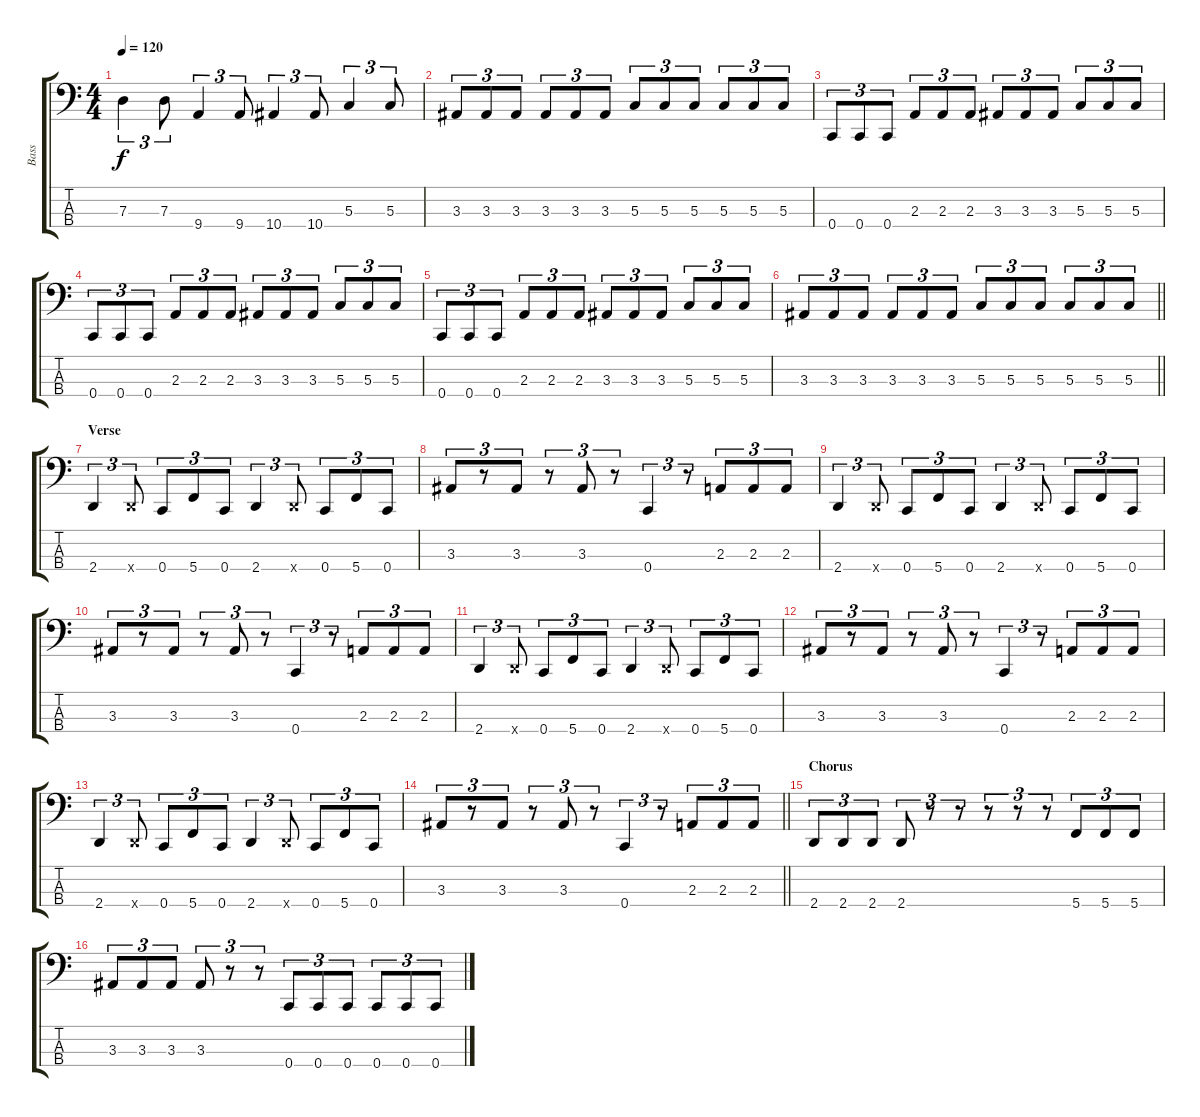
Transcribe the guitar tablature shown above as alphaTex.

\track ("Bass" "Bass") {instrument electricbassfinger}
\staff {score tabs}
\tuning (F2 C2 G1 C1) {hide}
\ts (4 4)
\tempo 120
\clef f4
\ks c
7.3.4{tu (3 2) dy f} 7.3.8{tu (3 2)} 9.4.4{tu (3 2)} 9.4.8{tu (3 2)} 10.4.4{tu (3 2)} 10.4.8{tu (3 2)} 5.3.4{tu (3 2)} 5.3.8{tu (3 2)} |
3.3.8{tu (3 2)} 3.3.8{tu (3 2)} 3.3.8{tu (3 2)} 3.3.8{tu (3 2)} 3.3.8{tu (3 2)} 3.3.8{tu (3 2)} 5.3.8{tu (3 2)} 5.3.8{tu (3 2)} 5.3.8{tu (3 2)} 5.3.8{tu (3 2)} 5.3.8{tu (3 2)} 5.3.8{tu (3 2)} |
0.4.8{tu (3 2)} 0.4.8{tu (3 2)} 0.4.8{tu (3 2)} 2.3.8{tu (3 2)} 2.3.8{tu (3 2)} 2.3.8{tu (3 2)} 3.3.8{tu (3 2)} 3.3.8{tu (3 2)} 3.3.8{tu (3 2)} 5.3.8{tu (3 2)} 5.3.8{tu (3 2)} 5.3.8{tu (3 2)} |
0.4.8{tu (3 2)} 0.4.8{tu (3 2)} 0.4.8{tu (3 2)} 2.3.8{tu (3 2)} 2.3.8{tu (3 2)} 2.3.8{tu (3 2)} 3.3.8{tu (3 2)} 3.3.8{tu (3 2)} 3.3.8{tu (3 2)} 5.3.8{tu (3 2)} 5.3.8{tu (3 2)} 5.3.8{tu (3 2)} |
0.4.8{tu (3 2)} 0.4.8{tu (3 2)} 0.4.8{tu (3 2)} 2.3.8{tu (3 2)} 2.3.8{tu (3 2)} 2.3.8{tu (3 2)} 3.3.8{tu (3 2)} 3.3.8{tu (3 2)} 3.3.8{tu (3 2)} 5.3.8{tu (3 2)} 5.3.8{tu (3 2)} 5.3.8{tu (3 2)} |
\barLineRight lightlight
3.3.8{tu (3 2)} 3.3.8{tu (3 2)} 3.3.8{tu (3 2)} 3.3.8{tu (3 2)} 3.3.8{tu (3 2)} 3.3.8{tu (3 2)} 5.3.8{tu (3 2)} 5.3.8{tu (3 2)} 5.3.8{tu (3 2)} 5.3.8{tu (3 2)} 5.3.8{tu (3 2)} 5.3.8{tu (3 2)} |
\section ("" "Verse")
2.4.4{tu (3 2)} 2.4{x}.8{tu (3 2)} 0.4.8{tu (3 2)} 5.4.8{tu (3 2)} 0.4.8{tu (3 2)} 2.4.4{tu (3 2)} 2.4{x}.8{tu (3 2)} 0.4.8{tu (3 2)} 5.4.8{tu (3 2)} 0.4.8{tu (3 2)} |
3.3.8{tu (3 2)} r.8{tu (3 2)} 3.3.8{tu (3 2)} r.8{tu (3 2)} 3.3.8{tu (3 2)} r.8{tu (3 2)} 0.4.4{tu (3 2)} r.8{tu (3 2)} 2.3.8{tu (3 2)} 2.3.8{tu (3 2)} 2.3.8{tu (3 2)} |
2.4.4{tu (3 2)} 2.4{x}.8{tu (3 2)} 0.4.8{tu (3 2)} 5.4.8{tu (3 2)} 0.4.8{tu (3 2)} 2.4.4{tu (3 2)} 2.4{x}.8{tu (3 2)} 0.4.8{tu (3 2)} 5.4.8{tu (3 2)} 0.4.8{tu (3 2)} |
3.3.8{tu (3 2)} r.8{tu (3 2)} 3.3.8{tu (3 2)} r.8{tu (3 2)} 3.3.8{tu (3 2)} r.8{tu (3 2)} 0.4.4{tu (3 2)} r.8{tu (3 2)} 2.3.8{tu (3 2)} 2.3.8{tu (3 2)} 2.3.8{tu (3 2)} |
2.4.4{tu (3 2)} 2.4{x}.8{tu (3 2)} 0.4.8{tu (3 2)} 5.4.8{tu (3 2)} 0.4.8{tu (3 2)} 2.4.4{tu (3 2)} 2.4{x}.8{tu (3 2)} 0.4.8{tu (3 2)} 5.4.8{tu (3 2)} 0.4.8{tu (3 2)} |
3.3.8{tu (3 2)} r.8{tu (3 2)} 3.3.8{tu (3 2)} r.8{tu (3 2)} 3.3.8{tu (3 2)} r.8{tu (3 2)} 0.4.4{tu (3 2)} r.8{tu (3 2)} 2.3.8{tu (3 2)} 2.3.8{tu (3 2)} 2.3.8{tu (3 2)} |
2.4.4{tu (3 2)} 2.4{x}.8{tu (3 2)} 0.4.8{tu (3 2)} 5.4.8{tu (3 2)} 0.4.8{tu (3 2)} 2.4.4{tu (3 2)} 2.4{x}.8{tu (3 2)} 0.4.8{tu (3 2)} 5.4.8{tu (3 2)} 0.4.8{tu (3 2)} |
\barLineRight lightlight
3.3.8{tu (3 2)} r.8{tu (3 2)} 3.3.8{tu (3 2)} r.8{tu (3 2)} 3.3.8{tu (3 2)} r.8{tu (3 2)} 0.4.4{tu (3 2)} r.8{tu (3 2)} 2.3.8{tu (3 2)} 2.3.8{tu (3 2)} 2.3.8{tu (3 2)} |
\section ("" "Chorus")
2.4.8{tu (3 2)} 2.4.8{tu (3 2)} 2.4.8{tu (3 2)} 2.4.8{tu (3 2)} r.8{tu (3 2)} r.8{tu (3 2)} r.8{tu (3 2)} r.8{tu (3 2)} r.8{tu (3 2)} 5.4.8{tu (3 2)} 5.4.8{tu (3 2)} 5.4.8{tu (3 2)} |
3.3.8{tu (3 2)} 3.3.8{tu (3 2)} 3.3.8{tu (3 2)} 3.3.8{tu (3 2)} r.8{tu (3 2)} r.8{tu (3 2)} 0.4.8{tu (3 2)} 0.4.8{tu (3 2)} 0.4.8{tu (3 2)} 0.4.8{tu (3 2)} 0.4.8{tu (3 2)} 0.4.8{tu (3 2)}
